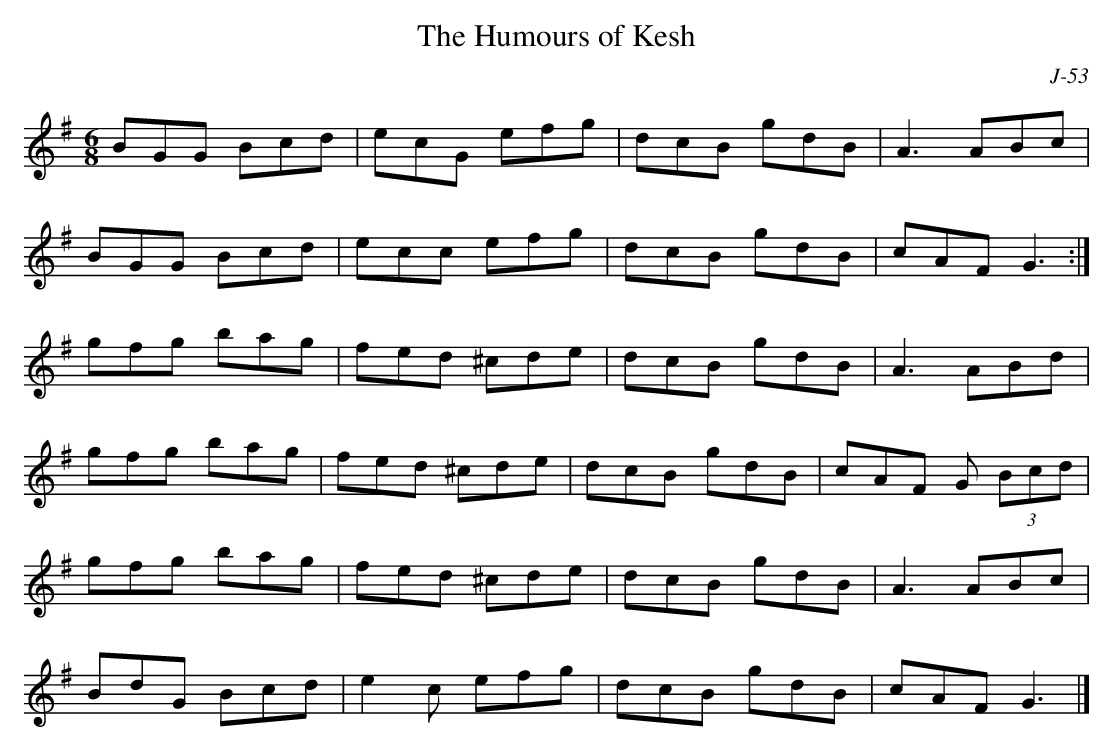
X:1
T: Humours of Kesh, The
C: J-53
M: 6/8
K: G
BGG Bcd|ecG efg|dcB gdB|A3 ABc|
BGG Bcd|ecc efg|dcB gdB|cAF G3:|
\
gfg bag|fed ^cde|dcB gdB|A3 ABd|
gfg bag|fed ^cde|dcB gdB|cAF G (3Bcd|
gfg bag|fed ^cde|dcB gdB|A3 ABc|
BdG Bcd|e2c efg|dcB gdB|cAF G3|]
